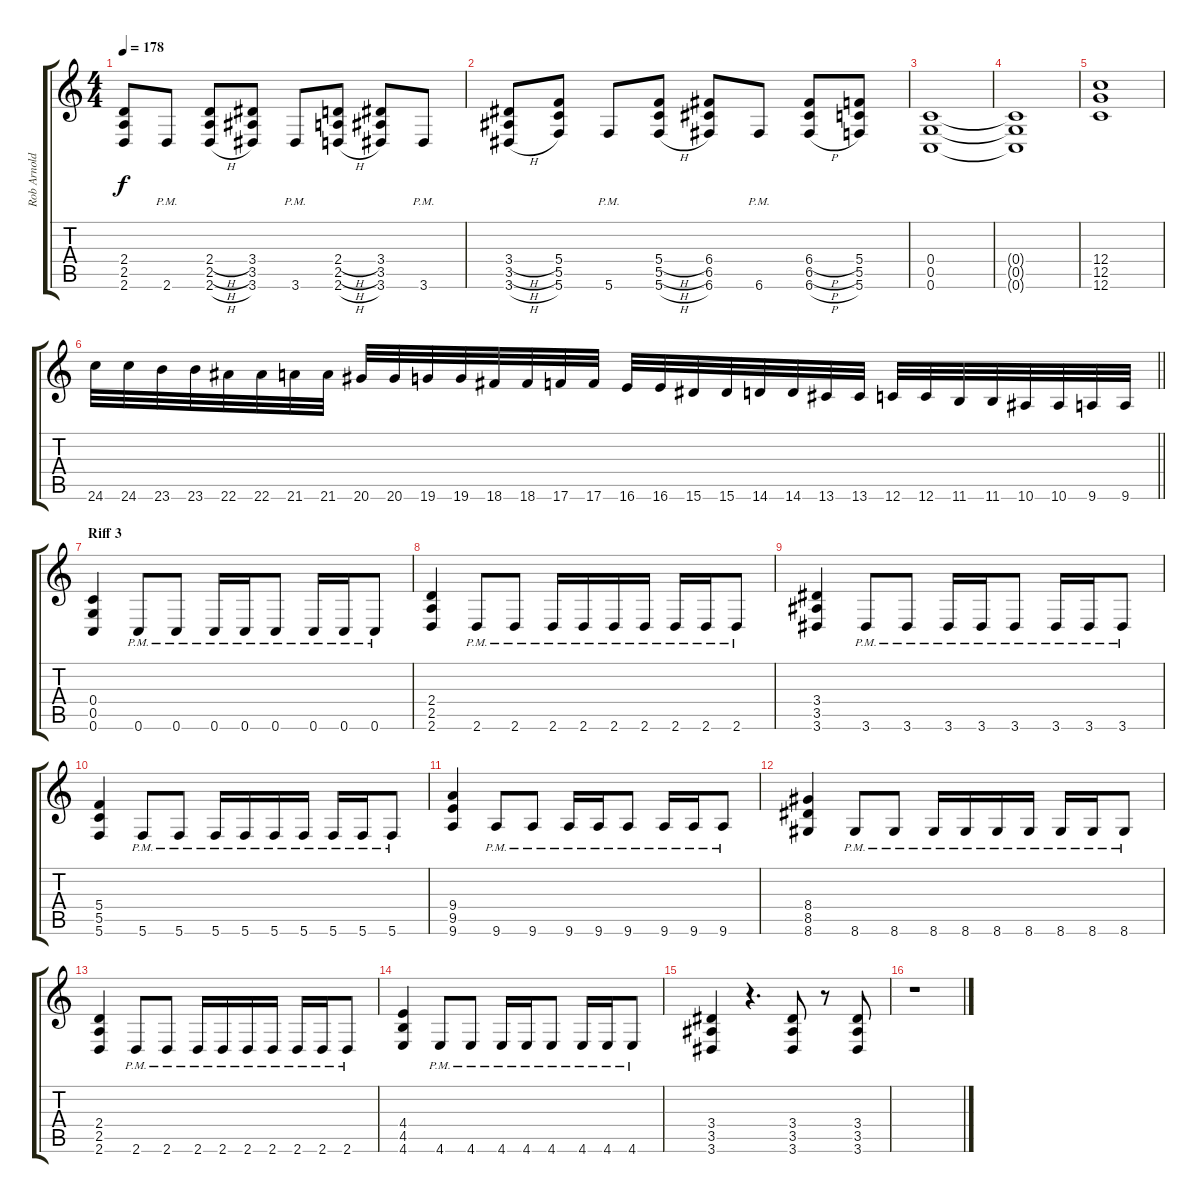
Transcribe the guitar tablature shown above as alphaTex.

\track ("Rob Arnold" "Rob Arnold") {instrument distortionguitar}
\staff {score tabs}
\tuning (D4 A3 F3 C3 G2 C2) {hide}
\ts (4 4)
\tempo 178
\clef g2
\ks c
(2.4 2.5 2.6).8{dy f} 2.6{pm}.8 (2.4{h} 2.5{h} 2.6{h}).8 (3.4 3.5 3.6).8 3.6{pm}.8 (2.4{h} 2.5{h} 2.6{h}).8 (3.4 3.5 3.6).8 3.6{pm}.8 |
(3.4{h} 3.5{h} 3.6{h}).8 (5.4 5.5 5.6).8 5.6{pm}.8 (5.4{h} 5.5{h} 5.6{h}).8 (6.4 6.5 6.6).8 6.6{pm}.8 (6.4{h} 6.5{h} 6.6{h}).8 (5.4 5.5 5.6).8 |
(0.4 0.5 0.6).1 |
(0.4{t} 0.5{t} 0.6{t}).1 |
(12.4 12.5 12.6).1 |
\barLineRight lightlight
24.6.32{instrument guitarharmonics} 24.6.32 23.6.32 23.6.32 22.6.32 22.6.32 21.6.32 21.6.32 20.6.32 20.6.32 19.6.32 19.6.32 18.6.32 18.6.32 17.6.32 17.6.32 16.6.32 16.6.32 15.6.32 15.6.32 14.6.32 14.6.32 13.6.32 13.6.32 12.6.32 12.6.32 11.6.32 11.6.32 10.6.32 10.6.32 9.6.32 9.6.32 |
\section ("" "Riff 3")
(0.4 0.5 0.6).4{instrument distortionguitar} 0.6{pm}.8 0.6{pm}.8 0.6{pm}.16 0.6{pm}.16 0.6{pm}.8 0.6{pm}.16 0.6{pm}.16 0.6{pm}.8 |
(2.4 2.5 2.6).4 2.6{pm}.8 2.6{pm}.8 2.6{pm}.16 2.6{pm}.16 2.6{pm}.16 2.6{pm}.16 2.6{pm}.16 2.6{pm}.16 2.6{pm}.8 |
(3.4 3.5 3.6).4 3.6{pm}.8 3.6{pm}.8 3.6{pm}.16 3.6{pm}.16 3.6{pm}.8 3.6{pm}.16 3.6{pm}.16 3.6{pm}.8 |
(5.4 5.5 5.6).4 5.6{pm}.8 5.6{pm}.8 5.6{pm}.16 5.6{pm}.16 5.6{pm}.16 5.6{pm}.16 5.6{pm}.16 5.6{pm}.16 5.6{pm}.8 |
(9.4 9.5 9.6).4 9.6{pm}.8 9.6{pm}.8 9.6{pm}.16 9.6{pm}.16 9.6{pm}.8 9.6{pm}.16 9.6{pm}.16 9.6{pm}.8 |
(8.4 8.5 8.6).4 8.6{pm}.8 8.6{pm}.8 8.6{pm}.16 8.6{pm}.16 8.6{pm}.16 8.6{pm}.16 8.6{pm}.16 8.6{pm}.16 8.6{pm}.8 |
(2.4 2.5 2.6).4 2.6{pm}.8 2.6{pm}.8 2.6{pm}.16 2.6{pm}.16 2.6{pm}.16 2.6{pm}.16 2.6{pm}.16 2.6{pm}.16 2.6{pm}.8 |
(4.4 4.5 4.6).4 4.6{pm}.8 4.6{pm}.8 4.6{pm}.16 4.6{pm}.16 4.6{pm}.8 4.6{pm}.16 4.6{pm}.16 4.6{pm}.8 |
(3.4 3.5 3.6).4 r.4{d} (3.4 3.5 3.6).8 r.8 (3.4 3.5 3.6).8 |
r.1
